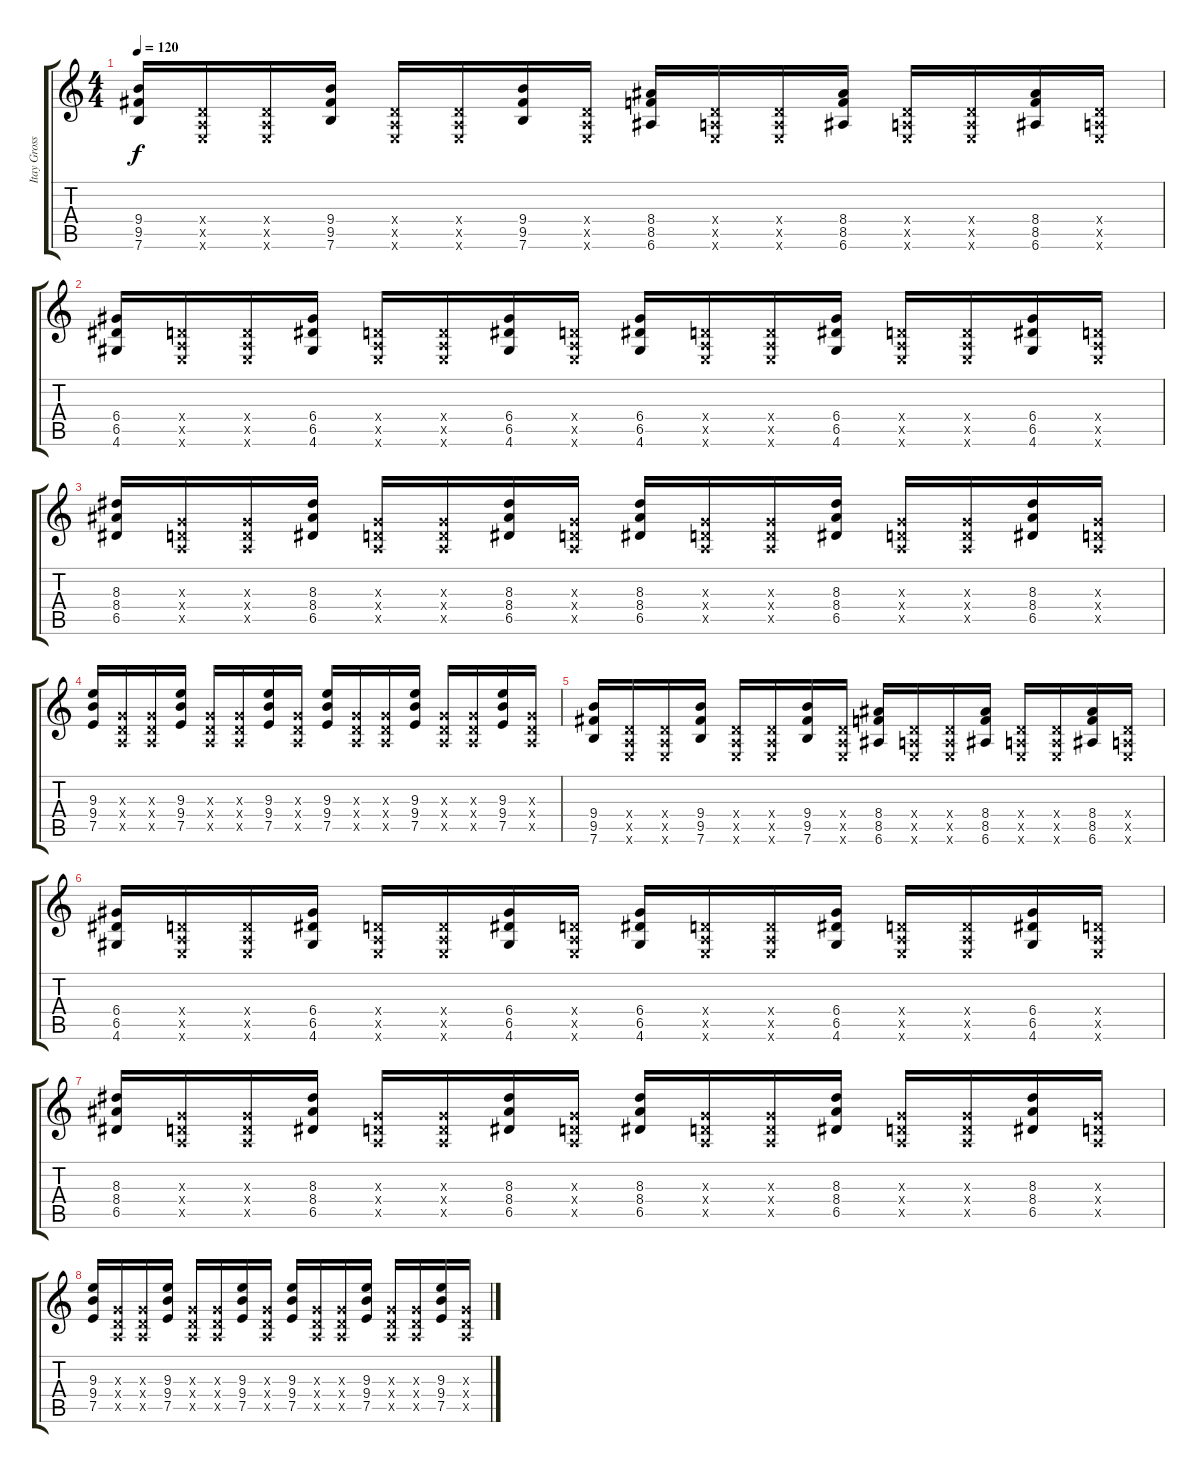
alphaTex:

\track ("Itay Gross" "Itay Gross") {instrument overdrivenguitar}
\staff {score tabs}
\tuning (E4 B3 G3 D3 A2 E2) {hide}
\ts (4 4)
\tempo 120
\clef g2
\ks c
(9.4 9.5 7.6).16{dy f} (0.4{x} 0.5{x} 0.6{x}).16 (0.4{x} 0.5{x} 0.6{x}).16 (9.4 9.5 7.6).16 (0.4{x} 0.5{x} 0.6{x}).16 (0.4{x} 0.5{x} 0.6{x}).16 (9.4 9.5 7.6).16 (0.4{x} 0.5{x} 0.6{x}).16 (8.4 8.5 6.6).16 (0.4{x} 0.5{x} 0.6{x}).16 (0.4{x} 0.5{x} 0.6{x}).16 (8.4 8.5 6.6).16 (0.4{x} 0.5{x} 0.6{x}).16 (0.4{x} 0.5{x} 0.6{x}).16 (8.4 8.5 6.6).16 (0.4{x} 0.5{x} 0.6{x}).16 |
(6.4 6.5 4.6).16 (0.4{x} 0.5{x} 0.6{x}).16 (0.4{x} 0.5{x} 0.6{x}).16 (6.4 6.5 4.6).16 (0.4{x} 0.5{x} 0.6{x}).16 (0.4{x} 0.5{x} 0.6{x}).16 (6.4 6.5 4.6).16 (0.4{x} 0.5{x} 0.6{x}).16 (6.4 6.5 4.6).16 (0.4{x} 0.5{x} 0.6{x}).16 (0.4{x} 0.5{x} 0.6{x}).16 (6.4 6.5 4.6).16 (0.4{x} 0.5{x} 0.6{x}).16 (0.4{x} 0.5{x} 0.6{x}).16 (6.4 6.5 4.6).16 (0.4{x} 0.5{x} 0.6{x}).16 |
(8.3 8.4 6.5).16 (0.3{x} 0.4{x} 0.5{x}).16 (0.3{x} 0.4{x} 0.5{x}).16 (8.3 8.4 6.5).16 (0.3{x} 0.4{x} 0.5{x}).16 (0.3{x} 0.4{x} 0.5{x}).16 (8.3 8.4 6.5).16 (0.3{x} 0.4{x} 0.5{x}).16 (8.3 8.4 6.5).16 (0.3{x} 0.4{x} 0.5{x}).16 (0.3{x} 0.4{x} 0.5{x}).16 (8.3 8.4 6.5).16 (0.3{x} 0.4{x} 0.5{x}).16 (0.3{x} 0.4{x} 0.5{x}).16 (8.3 8.4 6.5).16 (0.3{x} 0.4{x} 0.5{x}).16 |
(9.3 9.4 7.5).16 (0.3{x} 0.4{x} 0.5{x}).16 (0.3{x} 0.4{x} 0.5{x}).16 (9.3 9.4 7.5).16 (0.3{x} 0.4{x} 0.5{x}).16 (0.3{x} 0.4{x} 0.5{x}).16 (9.3 9.4 7.5).16 (0.3{x} 0.4{x} 0.5{x}).16 (9.3 9.4 7.5).16 (0.3{x} 0.4{x} 0.5{x}).16 (0.3{x} 0.4{x} 0.5{x}).16 (9.3 9.4 7.5).16 (0.3{x} 0.4{x} 0.5{x}).16 (0.3{x} 0.4{x} 0.5{x}).16 (9.3 9.4 7.5).16 (0.3{x} 0.4{x} 0.5{x}).16 |
(9.4 9.5 7.6).16 (0.4{x} 0.5{x} 0.6{x}).16 (0.4{x} 0.5{x} 0.6{x}).16 (9.4 9.5 7.6).16 (0.4{x} 0.5{x} 0.6{x}).16 (0.4{x} 0.5{x} 0.6{x}).16 (9.4 9.5 7.6).16 (0.4{x} 0.5{x} 0.6{x}).16 (8.4 8.5 6.6).16 (0.4{x} 0.5{x} 0.6{x}).16 (0.4{x} 0.5{x} 0.6{x}).16 (8.4 8.5 6.6).16 (0.4{x} 0.5{x} 0.6{x}).16 (0.4{x} 0.5{x} 0.6{x}).16 (8.4 8.5 6.6).16 (0.4{x} 0.5{x} 0.6{x}).16 |
(6.4 6.5 4.6).16 (0.4{x} 0.5{x} 0.6{x}).16 (0.4{x} 0.5{x} 0.6{x}).16 (6.4 6.5 4.6).16 (0.4{x} 0.5{x} 0.6{x}).16 (0.4{x} 0.5{x} 0.6{x}).16 (6.4 6.5 4.6).16 (0.4{x} 0.5{x} 0.6{x}).16 (6.4 6.5 4.6).16 (0.4{x} 0.5{x} 0.6{x}).16 (0.4{x} 0.5{x} 0.6{x}).16 (6.4 6.5 4.6).16 (0.4{x} 0.5{x} 0.6{x}).16 (0.4{x} 0.5{x} 0.6{x}).16 (6.4 6.5 4.6).16 (0.4{x} 0.5{x} 0.6{x}).16 |
(8.3 8.4 6.5).16 (0.3{x} 0.4{x} 0.5{x}).16 (0.3{x} 0.4{x} 0.5{x}).16 (8.3 8.4 6.5).16 (0.3{x} 0.4{x} 0.5{x}).16 (0.3{x} 0.4{x} 0.5{x}).16 (8.3 8.4 6.5).16 (0.3{x} 0.4{x} 0.5{x}).16 (8.3 8.4 6.5).16 (0.3{x} 0.4{x} 0.5{x}).16 (0.3{x} 0.4{x} 0.5{x}).16 (8.3 8.4 6.5).16 (0.3{x} 0.4{x} 0.5{x}).16 (0.3{x} 0.4{x} 0.5{x}).16 (8.3 8.4 6.5).16 (0.3{x} 0.4{x} 0.5{x}).16 |
(9.3 9.4 7.5).16 (0.3{x} 0.4{x} 0.5{x}).16 (0.3{x} 0.4{x} 0.5{x}).16 (9.3 9.4 7.5).16 (0.3{x} 0.4{x} 0.5{x}).16 (0.3{x} 0.4{x} 0.5{x}).16 (9.3 9.4 7.5).16 (0.3{x} 0.4{x} 0.5{x}).16 (9.3 9.4 7.5).16 (0.3{x} 0.4{x} 0.5{x}).16 (0.3{x} 0.4{x} 0.5{x}).16 (9.3 9.4 7.5).16 (0.3{x} 0.4{x} 0.5{x}).16 (0.3{x} 0.4{x} 0.5{x}).16 (9.3 9.4 7.5).16 (0.3{x} 0.4{x} 0.5{x}).16
